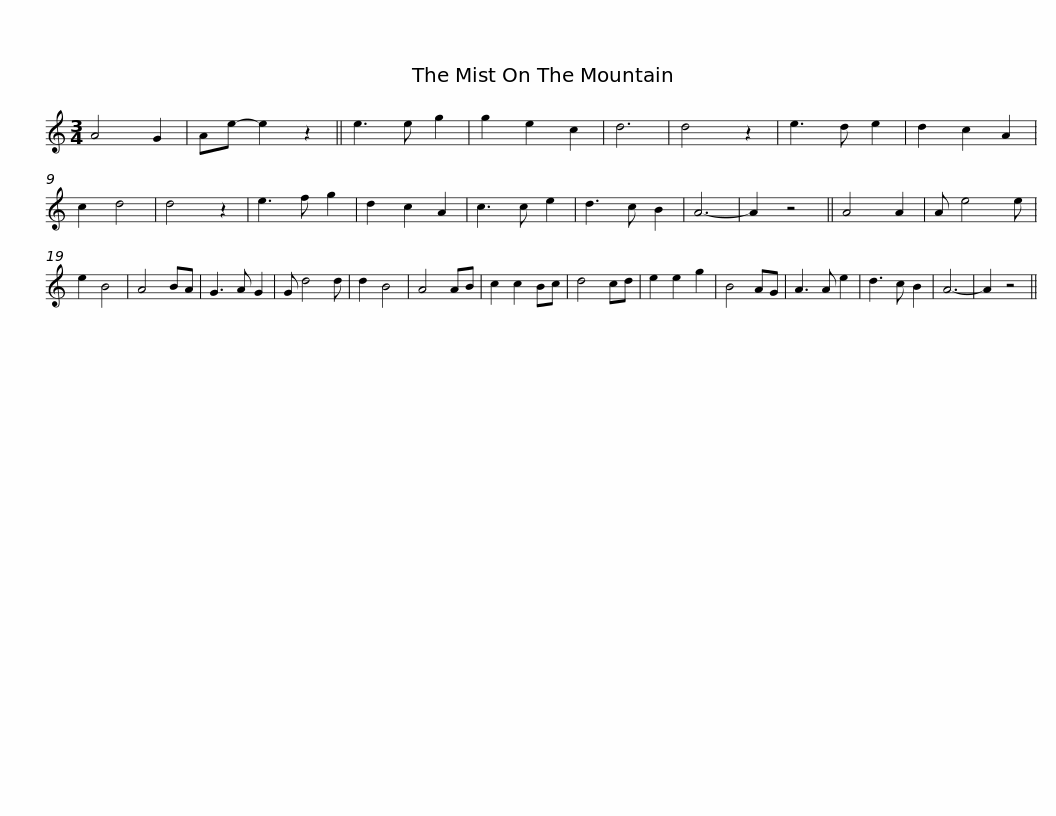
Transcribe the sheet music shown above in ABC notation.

X:1
L:1/8
M:3/4
I:linebreak $
K:C
V:1 treble
V:1
 A4 G2 | Ae- e2 z2 || e3 e g2 | g2 e2 c2 | d6 | %5
 d4 z2 | e3 d e2 | d2 c2 A2 | c2 d4 | d4 z2 | %10
 e3 f g2 | d2 c2 A2 | c3 c e2 |$ d3 c B2 | A6- | %15
 A2 z4 || A4 A2 | A e4 e | e2 B4 | A4 BA | %20
 G3 A G2 | G d4 d | d2 B4 | A4 AB | c2 c2 Bc | %25
 d4 cd |$ e2 e2 g2 | B4 AG | A3 A e2 | d3 c B2 | %30
 A6- | A2 z4 || %32
